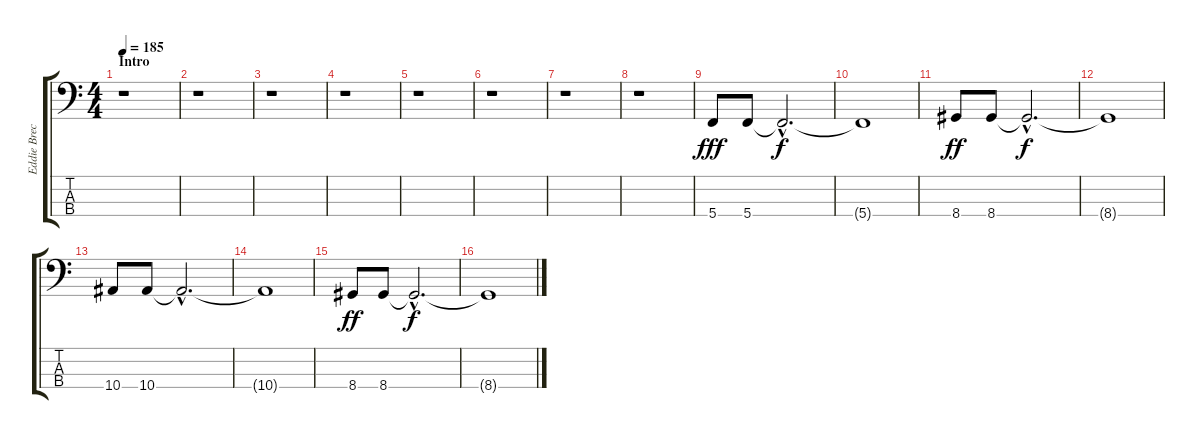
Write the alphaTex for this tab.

\track ("Eddie Breckenridge (Bass)" "Eddie Brec") {instrument electricbassfinger}
\staff {score tabs}
\tuning (F2 C2 G1 C1) {hide}
\ts (4 4)
\section ("" "Intro")
\tempo 185
\clef f4
\ks c
r.1{dy fff instrument electricbassfinger} |
r.1 |
r.1 |
r.1 |
r.1 |
r.1 |
r.1 |
r.1 |
5.4.8 5.4.8 5.4{hac t}.2{d dy f} |
5.4{t}.1 |
8.4.8{dy ff} 8.4.8 8.4{hac t}.2{d dy f} |
8.4{t}.1 |
10.4.8 10.4.8 10.4{hac t}.2{d} |
10.4{t}.1 |
8.4.8{dy ff} 8.4.8 8.4{hac t}.2{d dy f} |
8.4{t}.1
